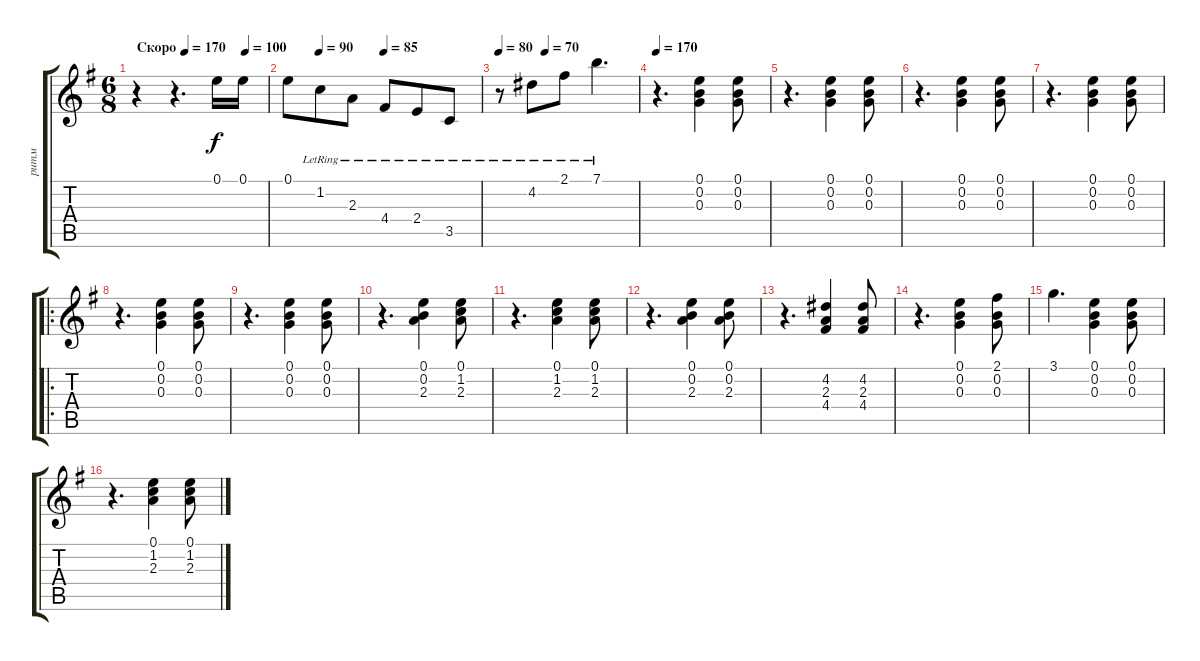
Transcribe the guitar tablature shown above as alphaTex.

\track ("ритм" "ритм") {instrument acousticguitarsteel}
\staff {score tabs}
\tuning (E4 B3 G3 D3 A2 E2) {hide}
\ts (6 8)
\tempo (170 "Скоро")
\tempo (100 0.8333333333333334)
\tempo (170 "Скоро")
\clef g2
\ks eminor
r.4{dy f instrument acousticguitarsteel} r.4{d} 0.1.16 0.1.16 |
\tempo (90 0.16666666666666666)
\tempo (85 0.5)
0.1.8 1.2{lr}.8 2.3{lr}.8 4.4{lr}.8 2.4{lr}.8 3.5{lr}.8 |
\tempo 80
\tempo (70 0.3333333333333333)
r.8 4.2{lr}.8 2.1{lr}.8 7.1{lr}.4{d} |
\tempo 170
r.4{d} (0.1 0.2 0.3).4 (0.1 0.2 0.3).8 |
r.4{d} (0.1 0.2 0.3).4 (0.1 0.2 0.3).8 |
r.4{d} (0.1 0.2 0.3).4 (0.1 0.2 0.3).8 |
r.4{d} (0.1 0.2 0.3).4 (0.1 0.2 0.3).8 |
\ro
r.4{d} (0.1 0.2 0.3).4 (0.1 0.2 0.3).8 |
r.4{d} (0.1 0.2 0.3).4 (0.1 0.2 0.3).8 |
r.4{d} (0.1 0.2 2.3).4 (0.1 1.2 2.3).8 |
r.4{d} (0.1 1.2 2.3).4 (0.1 1.2 2.3).8 |
r.4{d} (0.1 0.2 2.3).4 (0.1 0.2 2.3).8 |
r.4{d} (4.2 2.3 4.4).4 (4.2 2.3 4.4).8 |
r.4{d} (0.1 0.2 0.3).4 (2.1 0.2 0.3).8 |
3.1.4{d} (0.1 0.2 0.3).4 (0.1 0.2 0.3).8 |
r.4{d} (0.1 1.2 2.3).4 (0.1 1.2 2.3).8
